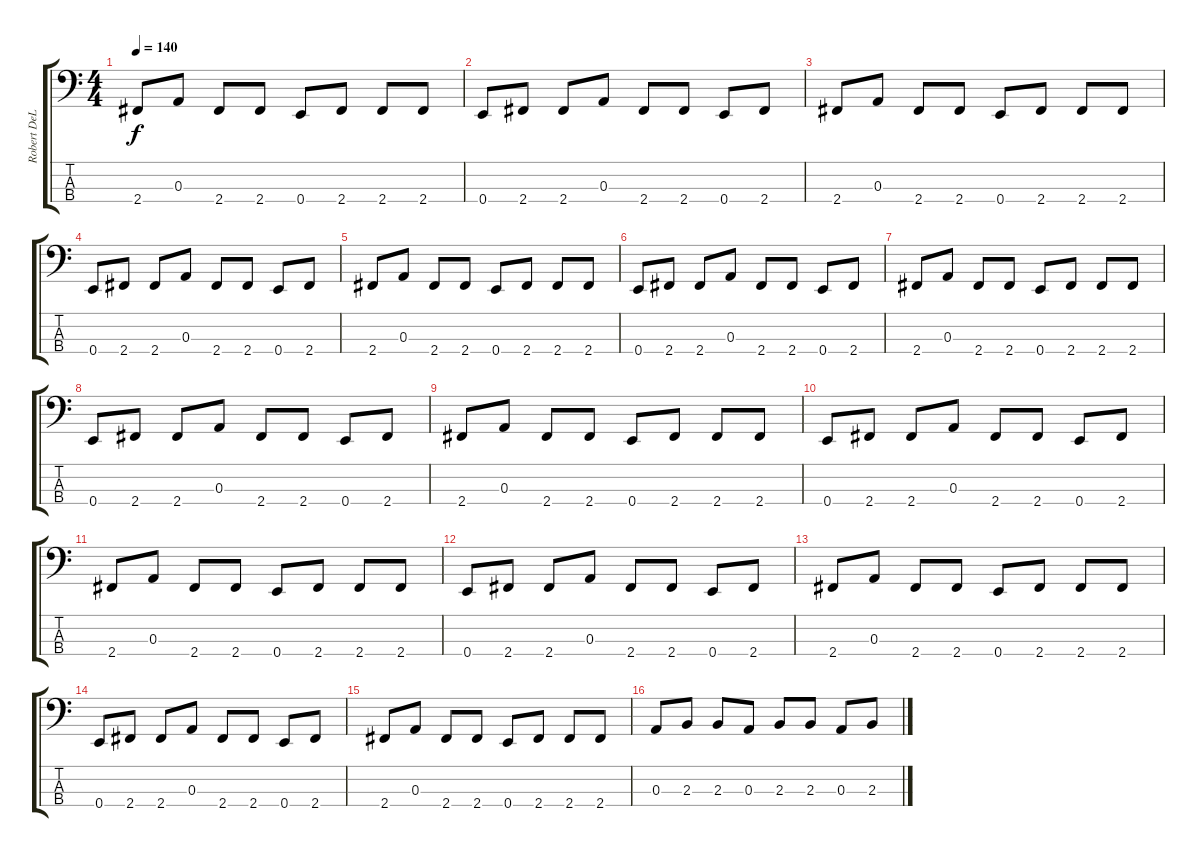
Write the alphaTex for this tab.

\track ("Robert DeLeo" "Robert DeL") {instrument acousticbass}
\staff {score tabs}
\tuning (G2 D2 A1 E1) {hide}
\ts (4 4)
\tempo 140
\clef f4
\ks c
2.4.8{dy f} 0.3.8 2.4.8 2.4.8 0.4.8 2.4.8 2.4.8 2.4.8 |
0.4.8 2.4.8 2.4.8 0.3.8 2.4.8 2.4.8 0.4.8 2.4.8 |
2.4.8 0.3.8 2.4.8 2.4.8 0.4.8 2.4.8 2.4.8 2.4.8 |
0.4.8 2.4.8 2.4.8 0.3.8 2.4.8 2.4.8 0.4.8 2.4.8 |
2.4.8 0.3.8 2.4.8 2.4.8 0.4.8 2.4.8 2.4.8 2.4.8 |
0.4.8 2.4.8 2.4.8 0.3.8 2.4.8 2.4.8 0.4.8 2.4.8 |
2.4.8 0.3.8 2.4.8 2.4.8 0.4.8 2.4.8 2.4.8 2.4.8 |
0.4.8 2.4.8 2.4.8 0.3.8 2.4.8 2.4.8 0.4.8 2.4.8 |
2.4.8 0.3.8 2.4.8 2.4.8 0.4.8 2.4.8 2.4.8 2.4.8 |
0.4.8 2.4.8 2.4.8 0.3.8 2.4.8 2.4.8 0.4.8 2.4.8 |
2.4.8 0.3.8 2.4.8 2.4.8 0.4.8 2.4.8 2.4.8 2.4.8 |
0.4.8 2.4.8 2.4.8 0.3.8 2.4.8 2.4.8 0.4.8 2.4.8 |
2.4.8 0.3.8 2.4.8 2.4.8 0.4.8 2.4.8 2.4.8 2.4.8 |
0.4.8 2.4.8 2.4.8 0.3.8 2.4.8 2.4.8 0.4.8 2.4.8 |
2.4.8 0.3.8 2.4.8 2.4.8 0.4.8 2.4.8 2.4.8 2.4.8 |
0.3.8 2.3.8 2.3.8 0.3.8 2.3.8 2.3.8 0.3.8 2.3.8
